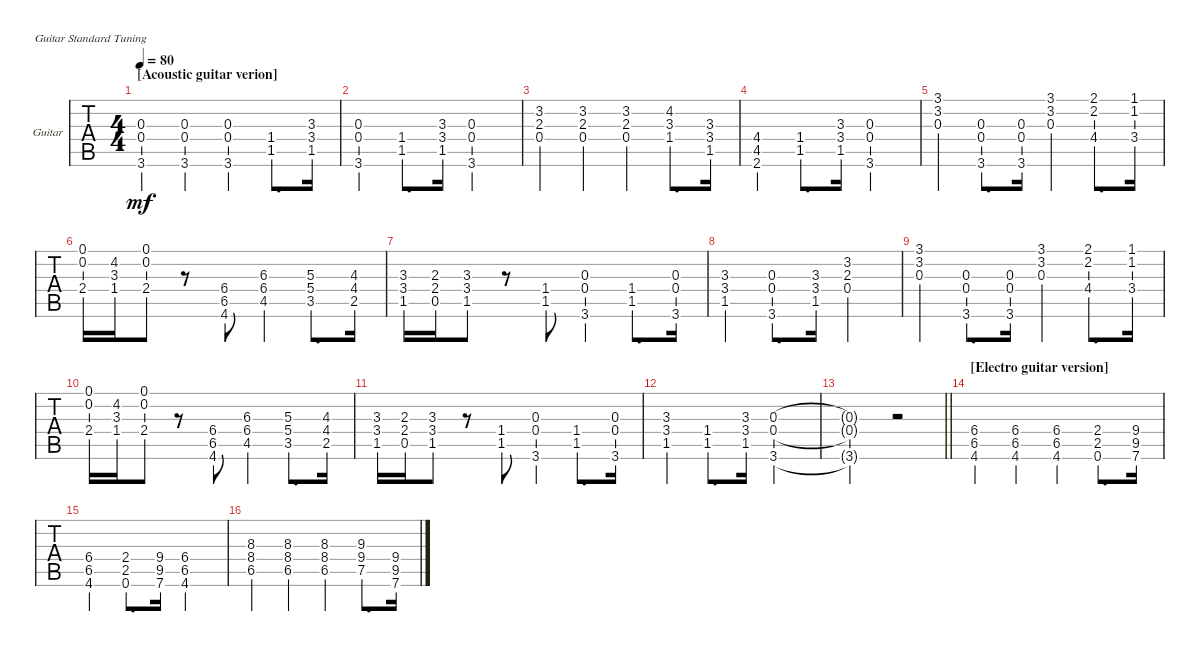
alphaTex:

\bracketExtendMode groupsimilarinstruments
\firstSystemTrackNameOrientation horizontal
\otherSystemsTrackNameOrientation horizontal
\track ("music.kaminari.info" "Guitar") {instrument overdrivenguitar}
\staff {tabs}
\tuning (E4 B3 G3 D3 A2 E2)
\ts (4 4)
\section ("" "[Acoustic guitar verion]")
\tempo 80
\clef g2
\ks g
(3.6 0.4 0.3).4{dy mf instrument overdrivenguitar} (3.6 0.4 0.3).4 (3.6 0.4 0.3).4 (1.5 1.4).8{d} (1.5 3.4 3.3).16 |
(3.6 0.4 0.3).4 (1.5 1.4).8{d} (1.5 3.4 3.3).16 (3.6 0.4 0.3).2 |
(0.4 2.3 3.2).4 (0.4 2.3 3.2).4 (0.4 2.3 3.2).4 (1.4 3.3 4.2).8{d} (1.5 3.4 3.3).16 |
(2.6 4.5 4.4).4 (1.5 1.4).8{d} (1.5 3.4 3.3).16 (3.6 0.4 0.3).2 |
(0.3 3.2 3.1).4 (3.6 0.4 0.3).8{d} (3.6 0.4 0.3).16 (0.3 3.2 3.1).4 (4.4 2.2 2.1).8{d} (3.4 1.2 1.1).16 |
(2.4 0.2 0.1).16 (1.4 3.3 4.2).16 (2.4 0.2 0.1).8 r.8 (4.6 6.5 6.4).8 (4.5 6.4 6.3).4 (3.5 5.4 5.3).8{d} (2.5 4.4 4.3).16 |
(1.5 3.4 3.3).16 (0.5 2.4 2.3).16 (1.5 3.4 3.3).8 r.8 (1.5 1.4).8 (3.6 0.4 0.3).4 (1.5 1.4).8{d} (3.6 0.4 0.3).16 |
(1.5 3.4 3.3).4 (3.6 0.4 0.3).8{d} (1.5 3.4 3.3).16 (0.4 2.3 3.2).2 |
(0.3 3.2 3.1).4 (3.6 0.4 0.3).8{d} (3.6 0.4 0.3).16 (0.3 3.2 3.1).4 (4.4 2.2 2.1).8{d} (3.4 1.2 1.1).16 |
(2.4 0.2 0.1).16 (1.4 3.3 4.2).16 (2.4 0.2 0.1).8 r.8 (4.6 6.5 6.4).8 (4.5 6.4 6.3).4 (3.5 5.4 5.3).8{d} (2.5 4.4 4.3).16 |
(1.5 3.4 3.3).16 (0.5 2.4 2.3).16 (1.5 3.4 3.3).8 r.8 (1.5 1.4).8 (3.6 0.4 0.3).4 (1.5 1.4).8{d} (3.6 0.4 0.3).16 |
(1.5 3.4 3.3).4 (1.5 1.4).8{d} (1.5 3.4 3.3).16 (3.6 0.4 0.3).2 |
\barLineRight lightlight
(3.6{t} 0.4{t} 0.3{t}).2 r.2 |
\section ("" "[Electro guitar version]")
(4.6 6.5 6.4).4 (4.6 6.5 6.4).4 (4.6 6.5 6.4).4 (0.6 2.5 2.4).8{d} (7.6 9.5 9.4).16 |
(4.6 6.5 6.4).4 (0.6 2.5 2.4).8{d} (7.6 9.5 9.4).16 (4.6 6.5 6.4).2 |
(6.5 8.4 8.3).4 (6.5 8.4 8.3).4 (6.5 8.4 8.3).4 (7.5 9.4 9.3).8{d} (7.6 9.5 9.4).16
